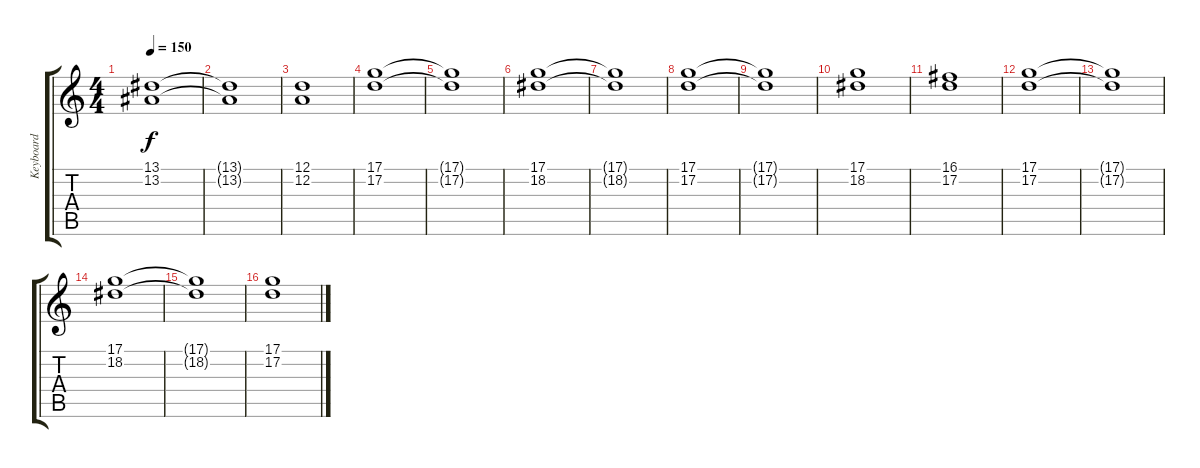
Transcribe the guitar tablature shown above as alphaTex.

\track ("Keyboard" "Keyboard") {instrument stringensemble1}
\staff {score tabs}
\tuning (D4 A3 F3 C3 G2 D2) {hide}
\ts (4 4)
\tempo 150
\clef g2
\ks c
(13.1 13.2).1{dy f} |
(13.1{t} 13.2{t}).1 |
(12.1 12.2).1 |
(17.1 17.2).1 |
(17.1{t} 17.2{t}).1 |
(17.1 18.2).1 |
(17.1{t} 18.2{t}).1 |
(17.1 17.2).1 |
(17.1{t} 17.2{t}).1 |
(17.1 18.2).1 |
(16.1 17.2).1 |
(17.1 17.2).1 |
(17.1{t} 17.2{t}).1 |
(17.1 18.2).1 |
(17.1{t} 18.2{t}).1 |
(17.1 17.2).1
